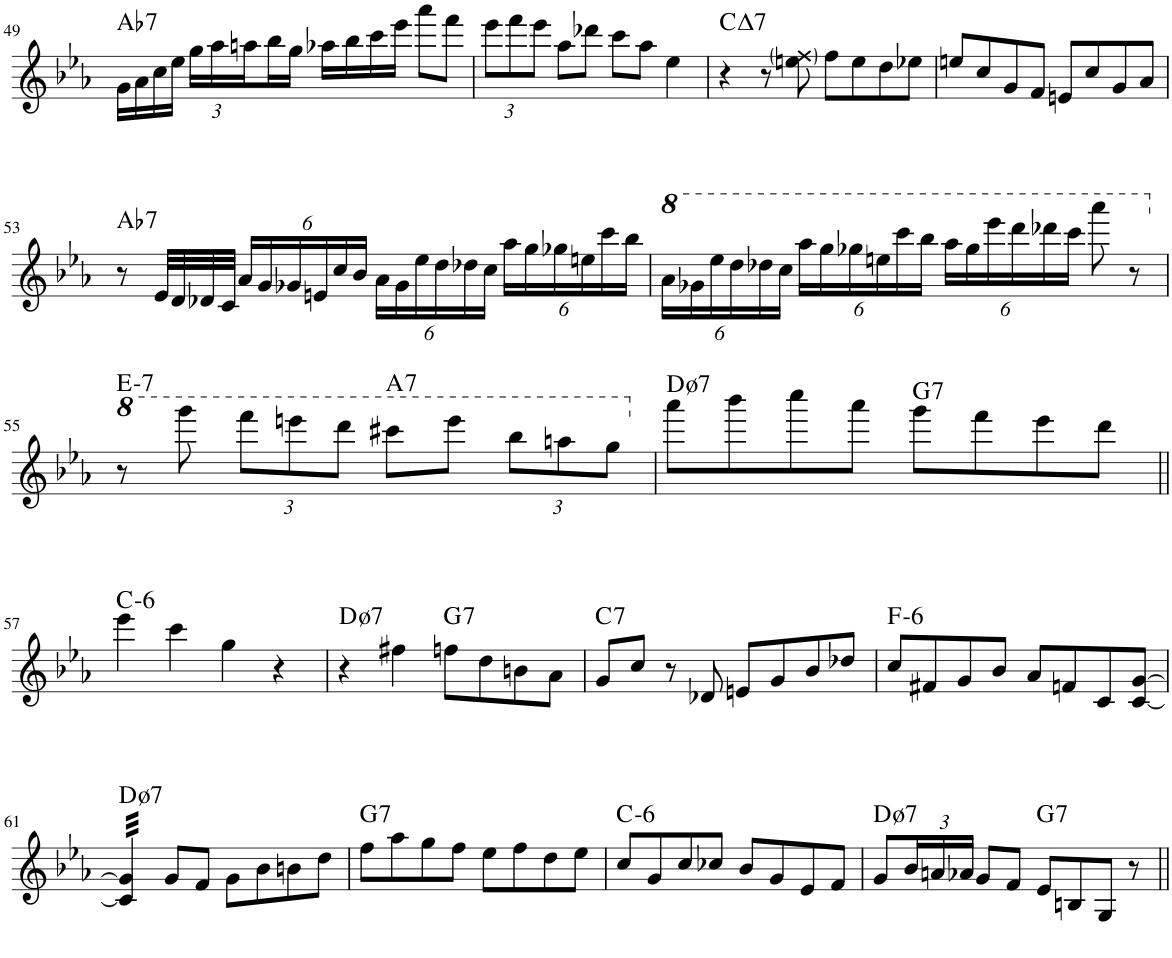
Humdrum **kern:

**kern	**harte
*part1	*part1
*staff1	*
*I"Piano	*
*I'Pno.	*
!!LO:PB:g=z
*clefG2	*
*k[b-e-a-]	*
*M4/4	*
=49	=49
!	!LO:H:kt=7
16g\LL	Ab:7
16a-\	.
16cc\	.
16ee-\JJ	.
*Xbrackettup	*
24gg\LL	.
24aa-\	.
24aan\	.
16bb-\	.
16gg\JJ	.
16aa-X\LL	.
16bb-\	.
16ccc\	.
16eee-\JJ	.
8aaa-\L	.
8fff\J	.
=50	=50
12eee-\L	.
12fff\	.
12eee-\J	.
8aa-\L	.
8ddd-X\J	.
8ccc\L	.
8aa-\J	.
4ee-\	.
=51	=51
!	!LO:H:kt=7
4r	C:maj7
8r	.
8een\ 8ff\	.
8ff\L	.
8ee\	.
8dd\	.
8ee-X\J	.
=52	=52
8een/L	.
8cc/	.
8g/	.
8f/J	.
8en/L	.
8cc/	.
8g/	.
8a-/J	.
!!LO:LB:g=z
=53	=53
!	!LO:H:kt=7
8r	Ab:7
32e-/LLL	.
32d/	.
32d-X/	.
32c/JJJ	.
24a-/LL	.
24g/	.
24g-X/	.
24en/	.
24cc/	.
24b-/JJ	.
24a-\LL	.
24g-\	.
24ee-\	.
24dd\	.
24dd-X\	.
24cc\JJ	.
24aa-\LL	.
24gg\	.
24gg-X\	.
24een\	.
24ccc\	.
24bb-\JJ	.
=54	=54
*8va	*
24aa-\LL	.
24gg-X\	.
24eee-\	.
24ddd\	.
24ddd-X\	.
24ccc\JJ	.
24aaa-\LL	.
24ggg\	.
24ggg-X\	.
24eeen\	.
24cccc\	.
24bbb-\JJ	.
24aaa-\LL	.
24ggg-\	.
24eeee-\	.
24dddd\	.
24dddd-X\	.
24cccc\JJ	.
8aaaa-\	.
8r	.
!!LO:LB:g=z
=55	=55
*X8va	*
*8va	*
!	!LO:H:kt=7
8r	E:min7
8gggg\	.
12ffff\L	.
12eeeen\	.
12dddd\J	.
!	!LO:H:kt=7
8cccc#X\L	A:7
8eeee\J	.
12bbb-\L	.
12aaan\	.
12ggg\J	.
=56	=56
*X8va	*
!	!LO:H:kt=7
8aaa-\L	D:hdim7
8bbb-\	.
8cccc\	.
8aaa-\J	.
!	!LO:H:kt=7
8ggg\L	G:7
8fff\	.
8eee-\	.
8ddd\J	.
!!LO:LB:g=z
=57||	=57||
!	!LO:H:kt=6
4eee-\	C:min6
4ccc\	.
4gg\	.
4r	.
=58	=58
!	!LO:H:kt=7
4r	D:hdim7
4ff#X\	.
!	!LO:H:kt=7
8ffn\L	G:7
8dd\	.
8bn\	.
8a-\J	.
=59	=59
!	!LO:H:kt=7
8g/L	C:7
8cc/J	.
8r	.
8d-X/	.
8en/L	.
8g/	.
8b-/	.
8dd-X/J	.
=60	=60
!	!LO:H:kt=6
8cc/L	F:min6
8f#X/	.
8g/	.
8b-/J	.
8a-/L	.
8fn/	.
8c/	.
[8c/ [8g/J	.
!!LO:LB:g=z
=61	=61
!	!LO:H:kt=7
*tremolo	*
32c/] 32g/]LLL	D:hdim7
32c/ 32g/	.
32c/ 32g/	.
32c/ 32g/	.
32c/ 32g/	.
32c/ 32g/	.
32c/ 32g/	.
32c/ 32g/JJJ	.
*Xtremolo	*
8g/L	.
8f/J	.
8g\L	.
8b-\	.
8bn\	.
8dd\J	.
=62	=62
!	!LO:H:kt=7
8ff\L	G:7
8aa-\	.
8gg\	.
8ff\J	.
8ee-\L	.
8ff\	.
8dd\	.
8ee-\J	.
=63	=63
!	!LO:H:kt=6
8cc/L	C:min6
8g/	.
8cc/	.
8cc-X/J	.
8b-/L	.
8g/	.
8e-/	.
8f/J	.
=64	=64
!	!LO:H:kt=7
8g/L	D:hdim7
24b-/L	.
24an/	.
24a-X/JJ	.
8g/L	.
8f/J	.
!	!LO:H:kt=7
8e-/L	G:7
8Bn/	.
8G/J	.
8r	.
=||	=||
*-	*-
